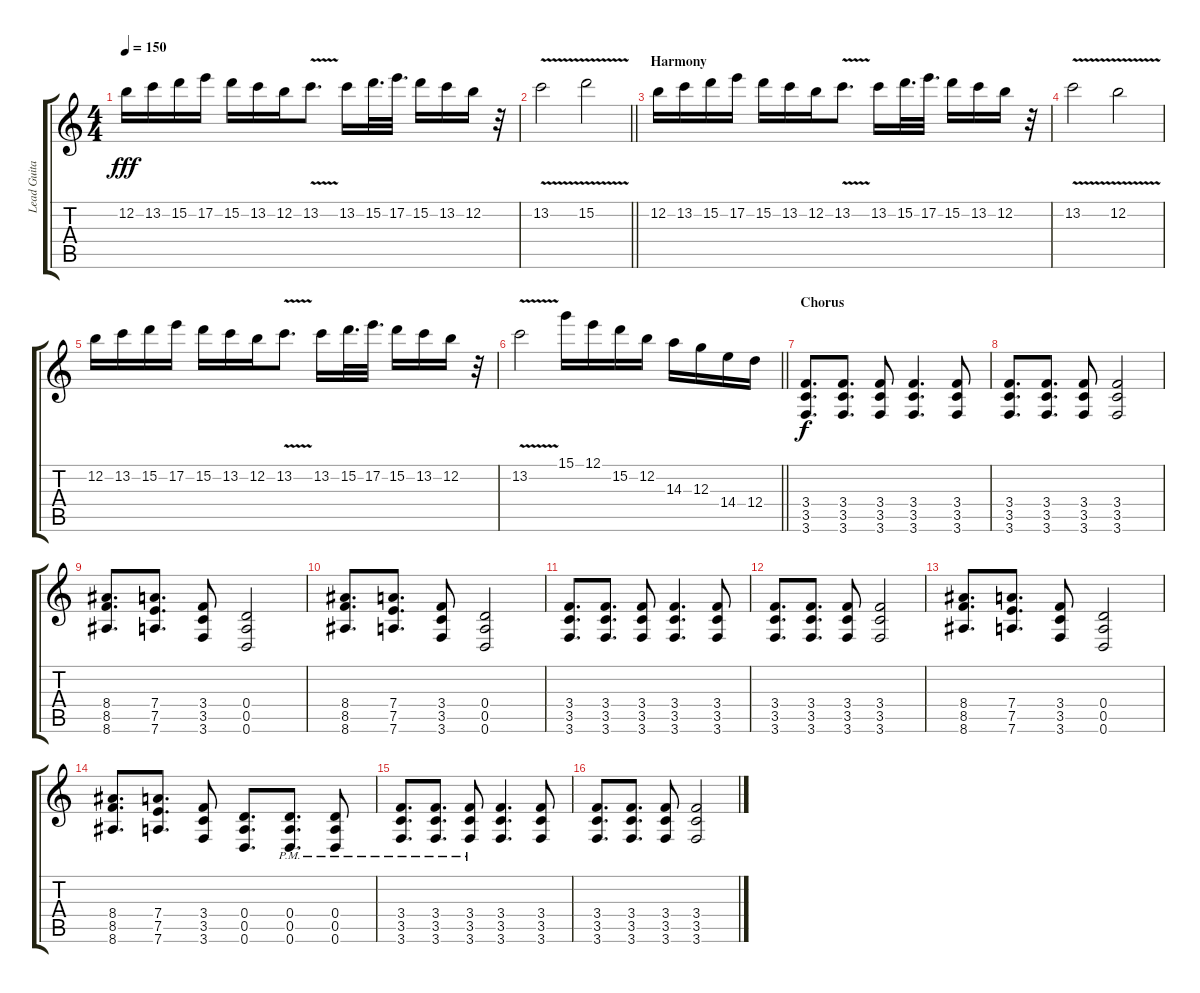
\track ("Lead Guitar" "Lead Guita") {instrument distortionguitar}
\staff {score tabs}
\tuning (E4 B3 G3 D3 A2 D2) {hide}
\ts (4 4)
\tempo 150
\clef g2
\ks c
12.2.16{dy fff} 13.2.16 15.2.16 17.2.16 15.2.16 13.2.16 12.2.16 13.2{v}.8{d} 13.2.16 15.2.32{d} 17.2.32{d} 15.2.16 13.2.16 12.2.16 r.32 |
\barLineRight lightlight
13.2{v}.2 15.2{v}.2 |
\section ("" "Harmony")
12.2.16 13.2.16 15.2.16 17.2.16 15.2.16 13.2.16 12.2.16 13.2{v}.8{d} 13.2.16 15.2.32{d} 17.2.32{d} 15.2.16 13.2.16 12.2.16 r.32 |
13.2{v}.2 12.2{v}.2 |
12.2.16 13.2.16 15.2.16 17.2.16 15.2.16 13.2.16 12.2.16 13.2{v}.8{d} 13.2.16 15.2.32{d} 17.2.32{d} 15.2.16 13.2.16 12.2.16 r.32 |
\barLineRight lightlight
13.2{v}.2 15.1.16 12.1.16 15.2.16 12.2.16 14.3.16 12.3.16 14.4.16 12.4.16 |
\section ("" "Chorus")
(3.4 3.5 3.6).8{d dy f} (3.4 3.5 3.6).8{d} (3.4 3.5 3.6).8 (3.4 3.5 3.6).4{d} (3.4 3.5 3.6).8 |
(3.4 3.5 3.6).8{d} (3.4 3.5 3.6).8{d} (3.4 3.5 3.6).8 (3.4 3.5 3.6).2 |
(8.4 8.5 8.6).8{d} (7.4 7.5 7.6).8{d} (3.4 3.5 3.6).8 (0.4 0.5 0.6).2 |
(8.4 8.5 8.6).8{d} (7.4 7.5 7.6).8{d} (3.4 3.5 3.6).8 (0.4 0.5 0.6).2 |
(3.4 3.5 3.6).8{d} (3.4 3.5 3.6).8{d} (3.4 3.5 3.6).8 (3.4 3.5 3.6).4{d} (3.4 3.5 3.6).8 |
(3.4 3.5 3.6).8{d} (3.4 3.5 3.6).8{d} (3.4 3.5 3.6).8 (3.4 3.5 3.6).2 |
(8.4 8.5 8.6).8{d} (7.4 7.5 7.6).8{d} (3.4 3.5 3.6).8 (0.4 0.5 0.6).2 |
(8.4 8.5 8.6).8{d} (7.4 7.5 7.6).8{d} (3.4 3.5 3.6).8 (0.4 0.5 0.6).8{d} (0.4{pm} 0.5{pm} 0.6{pm}).8{d} (0.4{pm} 0.5{pm} 0.6{pm}).8 |
(3.4{pm} 3.5{pm} 3.6{pm}).8{d} (3.4{pm} 3.5{pm} 3.6{pm}).8{d} (3.4{pm} 3.5{pm} 3.6{pm}).8 (3.4 3.5 3.6).4{d} (3.4 3.5 3.6).8 |
(3.4 3.5 3.6).8{d} (3.4 3.5 3.6).8{d} (3.4 3.5 3.6).8 (3.4 3.5 3.6).2
